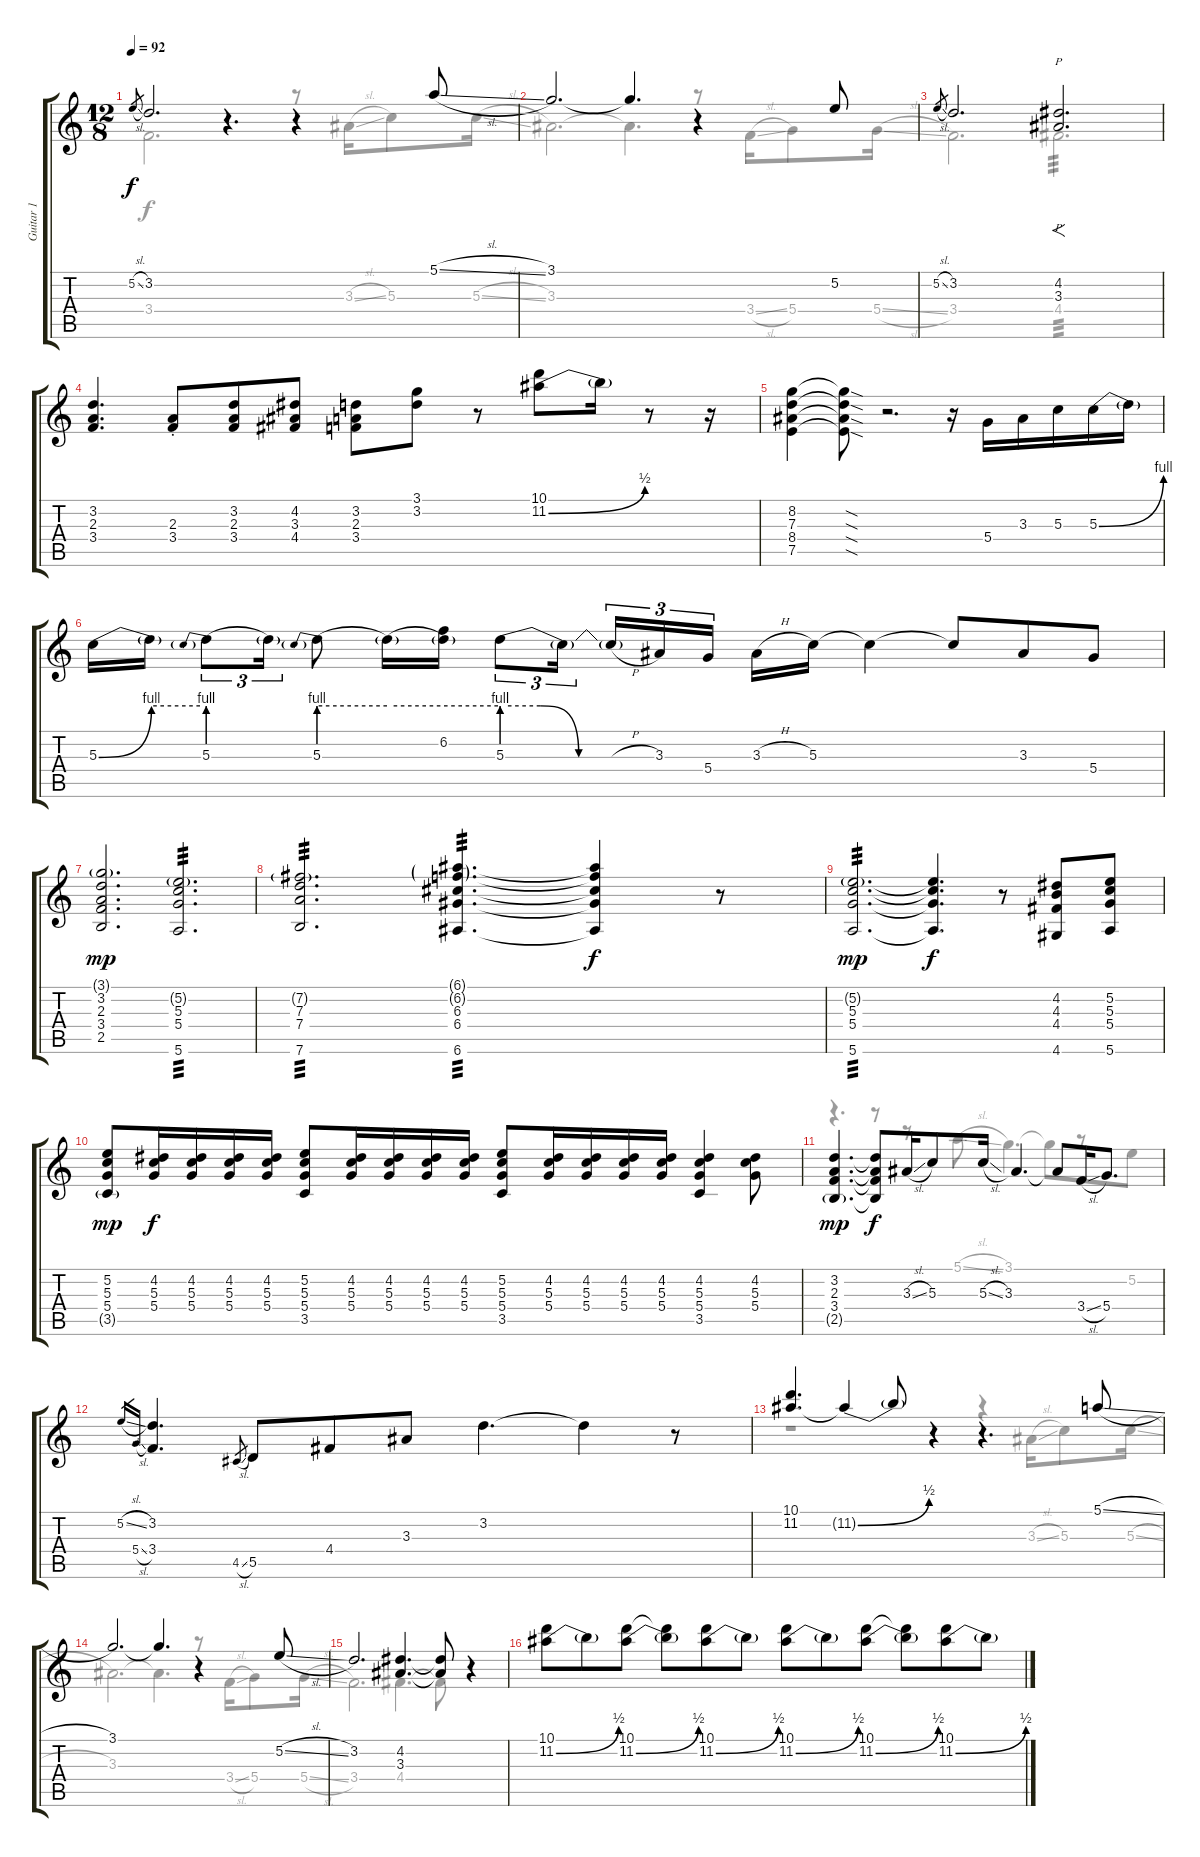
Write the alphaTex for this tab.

\track ("Guitar 1" "Guitar 1") {instrument overdrivenguitar}
\staff {score tabs}
\tuning (E4 B3 G3 D3 A2 E2) {hide}
\voice
\ts (12 8)
\tempo 92
\clef g2
\ks c
5.2{sl}.8{gr dy f} 3.2.2{d} r.4{d} r.4 5.1{sl}.8 |
3.1.2{d} 3.1{t}.4{d} r.4 5.2.8 |
5.2{sl}.8{gr} 3.2.2{d} (4.2 3.3).2{f p d} |
(3.2 2.3 3.4).4{d} (2.3{st} 3.4).8 (3.2 2.3 3.4).8 (4.2 3.3 4.4).8 (3.2 2.3 3.4).8 (3.1 3.2).8 r.8 (10.1 11.2{be (bend 0 0 60 2)}).8 11.2{t}.16 r.8 r.16 |
(8.2 7.3 8.4 7.5).4 (8.2{sod t} 7.3{sod t} 8.4{sod t} 7.5{sod t}).8 r.2{d} r.16 5.4.16 3.3.16 5.3.16 5.3{be (bend 0 0 60 4)}.16 5.3{t}.16 |
5.3{be (bend 0 0 60 4)}.16 5.3{be (hold 0 4 60 4) t}.16 5.3{be (prebend 0 4 60 4)}.8{tu (3 2)} 5.3{t}.16{tu (3 2)} 5.3{be (prebend 0 4 60 4)}.8 5.3{be (hold 0 4 60 4) t}.16 (6.2 5.3{t}).16 5.3{be (custom 0 4 15 4 30 0 60 0)}.8{tu (3 2)} 5.3{t}.16{tu (3 2) beam splitsecondary} 5.3{h t}.16{tu (3 2)} 3.3.16{tu (3 2)} 5.4.16{tu (3 2)} 3.3{h}.16 5.3.16 5.3{t}.4 5.3{t}.8 3.3.8 5.4.8 |
(3.1{g} 3.2 2.3 3.4 2.5).2{d dy mp} (5.2{g} 5.3 5.4 5.6).2{d tp 3} |
(7.2{g} 7.3 7.4 7.6).2{d tp 3} (6.1{g} 6.2{g} 6.3 6.4 6.6).4{d tp 3} (6.1{t} 6.2{t} 6.3{t} 6.4{t} 6.6{t}).4{dy f} r.8 |
(5.2{g} 5.3 5.4 5.6).2{d tp 3 dy mp} (5.2{t} 5.3{t} 5.4{t} 5.6{t}).4{d dy f} r.8 (4.2 4.3 4.4 4.6).8 (5.2 5.3 5.4 5.6).8 |
(5.2 5.3 5.4 3.5{g}).8{dy mp} (4.2 5.3 5.4).16{dy f} (4.2 5.3 5.4).16 (4.2 5.3 5.4).16 (4.2 5.3 5.4).16 (5.2 5.3 5.4 3.5).8 (4.2 5.3 5.4).16 (4.2 5.3 5.4).16 (4.2 5.3 5.4).16 (4.2 5.3 5.4).16 (5.2 5.3 5.4 3.5).8 (4.2 5.3 5.4).16 (4.2 5.3 5.4).16 (4.2 5.3 5.4).16 (4.2 5.3 5.4).16 (4.2 5.3 5.4 3.5).4 (4.2 5.3 5.4).8 |
(3.2 2.3 3.4 2.5{g}).4{d dy mp} (3.2{t} 2.3{t} 3.4{t} 2.5{t}).8{dy f} 3.3{sl}.16 5.3.8 5.3{sl}.16 3.3.4{d} 3.3{t}.8 3.4{sl}.16 5.4.8{d} |
5.2{sl}.16{gr} 5.4{sl}.16{gr} (3.2 3.4).4{d} 4.5{sl}.8{gr} 5.5.8 4.4.8 3.3.8 3.2.4{d} 3.2{t}.4 r.8 |
(10.1 11.2).4{d} 11.2{be (bend 0 0 60 2) t}.4 11.2{t}.8 r.4 r.4{d} 5.1{sl}.8 |
3.1.2{d} 3.1{t}.4{d} r.4 5.2{sl}.8 |
3.2.2{d} (4.2 3.3).4{d} (4.2{t} 3.3{t}).8 r.4 |
(10.1 11.2{be (bend 0 0 60 2)}).8 11.2{t}.8 (10.1 11.2{be (bend 0 0 60 2)}).8 (10.1{t} 11.2{t}).8 (10.1 11.2{be (bend 0 0 60 2)}).8 11.2{t}.8 (10.1 11.2{be (bend 0 0 60 2)}).8 11.2{t}.8 (10.1 11.2{be (bend 0 0 60 2)}).8 (10.1{t} 11.2{t}).8 (10.1 11.2{be (bend 0 0 60 2)}).8 11.2{t}.8
\voice
\clef g2
\ottava regular
\simile none
\ks c
3.4.2{d dy f} r.4{d} r.8 3.3{sl}.16 5.3.8 5.3{sl}.16 |
3.3.2{d} 3.3{t}.4{d} r.8 3.4{sl}.16 5.4.8 5.4{sl}.16 |
3.4.2{d} 4.4.2{d tp 3} |
|
|
|
|
|
|
|
r.4{d} r.8 r.8 5.1{sl}.8 3.1.4{d} 3.1{t}.8 r.8 5.2.8 |
|
r.1 r.4 3.3{sl}.16 5.3.8 5.3{sl}.16 |
3.3.2{d} 3.3{t}.4{d} r.8 3.4{sl}.16 5.4.8 5.4{sl}.16 |
3.4.2{d} 4.4.4{d} 4.4{t}.8 r.4 |
